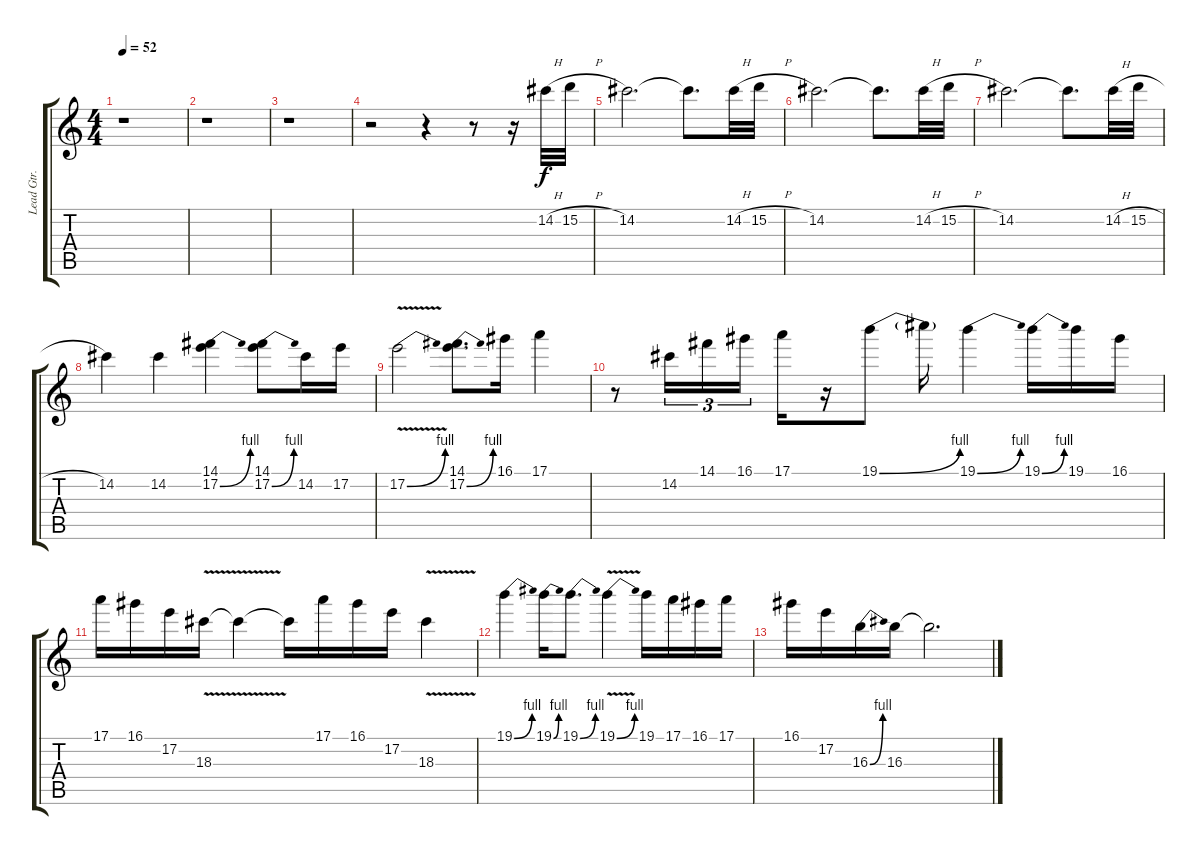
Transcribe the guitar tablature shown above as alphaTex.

\track ("Lead Gtr." "Lead Gtr.") {instrument overdrivenguitar}
\staff {score tabs}
\tuning (E4 B3 G3 D3 A2 E2) {hide}
\ts (4 4)
\tempo 52
\clef g2
\ks c
r.1{dy f} |
r.1 |
r.1 |
r.2 r.4 r.8 r.16 14.2{h}.32 15.2{h}.32 |
14.2.2{d} 14.2{t}.8{d} 14.2{h}.32 15.2{h}.32 |
14.2.2{d} 14.2{t}.8{d} 14.2{h}.32 15.2{h}.32 |
14.2.2{d} 14.2{t}.8{d} 14.2{h}.32 15.2{h}.32 |
14.2.4 14.2.4 (14.1 17.2{be (bend 0 0 60 4)}).4 (14.1 17.2{be (bend 0 0 60 4)}).8 14.2.16 17.2.16 |
17.2{be (bend 0 0 60 4) v}.2 (14.1 17.2{be (bend 0 0 60 4)}).8{d} 16.1.16 17.1.4 |
r.8 14.2.16{tu (3 2)} 14.1.16{tu (3 2)} 16.1.16{tu (3 2)} 17.1.16 r.16 19.1{be (bend 0 0 60 4)}.8 19.1{t}.16 19.1{be (bend 0 0 60 4)}.4 19.1{be (bend 0 0 60 4)}.16 19.1.16 16.1.16 |
17.1.16 16.1.16 17.2.16 18.3{v}.16 18.3{t}.4 18.3{t}.16 17.1.16 16.1.16 17.2.16 18.3{v}.4 |
19.1{be (bend 0 0 60 4)}.4 19.1{be (bend 0 0 60 4)}.16 19.1{be (bend 0 0 60 4)}.8{d} 19.1{be (bend 0 0 60 4) v}.4 19.1.16 17.1.16 16.1.16 17.1.16 |
16.1.16 17.2.16 16.3{be (bend 0 0 60 4)}.16 16.3.16 16.3{t}.2{d}
